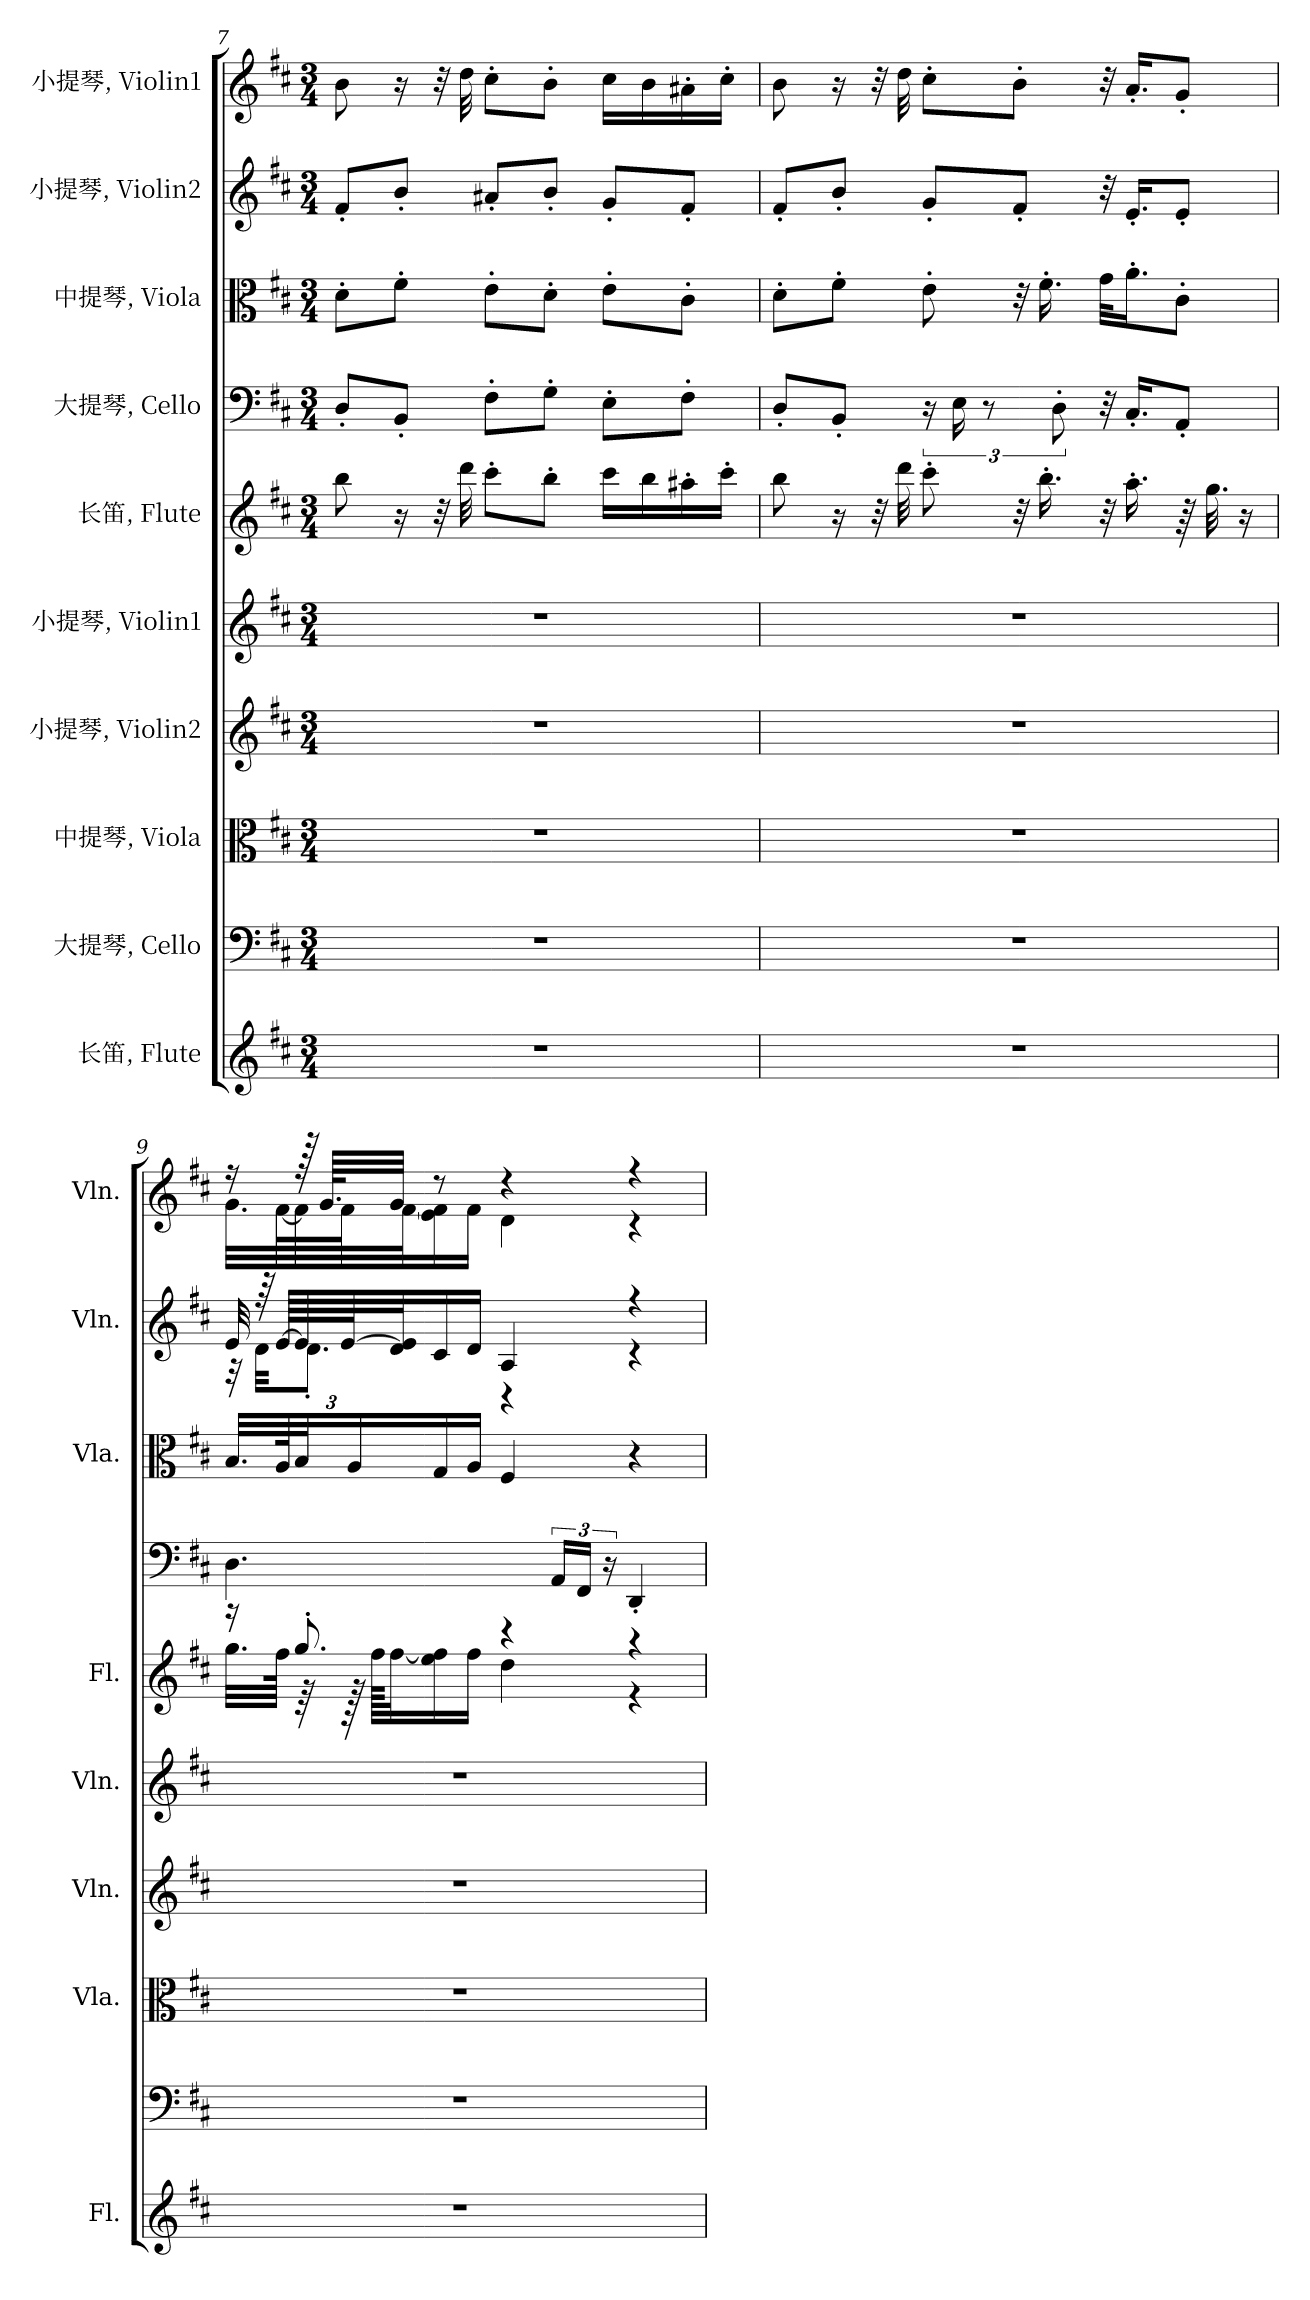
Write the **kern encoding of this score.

**kern	**kern	**kern	**kern	**kern	**kern	**kern	**kern	**kern	**kern
*part10	*part9	*part8	*part7	*part6	*part5	*part4	*part3	*part2	*part1
*staff10	*staff9	*staff8	*staff7	*staff6	*staff5	*staff4	*staff3	*staff2	*staff1
*I"长笛, Flute	*I"大提琴, Cello	*I"中提琴, Viola	*I"小提琴, Violin2	*I"小提琴, Violin1	*I"长笛, Flute	*I"大提琴, Cello	*I"中提琴, Viola	*I"小提琴, Violin2	*I"小提琴, Violin1
*I'Fl.	*	*I'Vla.	*I'Vln.	*I'Vln.	*I'Fl.	*	*I'Vla.	*I'Vln.	*I'Vln.
*clefG2	*clefF4	*clefC3	*clefG2	*clefG2	*clefG2	*clefF4	*clefC3	*clefG2	*clefG2
*k[f#c#]	*k[f#c#]	*k[f#c#]	*k[f#c#]	*k[f#c#]	*k[f#c#]	*k[f#c#]	*k[f#c#]	*k[f#c#]	*k[f#c#]
*M3/4	*M3/4	*M3/4	*M3/4	*M3/4	*M3/4	*M3/4	*M3/4	*M3/4	*M3/4
=7	=7	=7	=7	=7	=7	=7	=7	=7	=7
2.r	2.r	2.r	2.r	2.r	8bb\	8D'/L	8d'\L	8f#'/L	8b\
.	.	.	.	.	16r	8BB'/J	8f#'\J	8b'/J	16r
.	.	.	.	.	32r	.	.	.	32r
.	.	.	.	.	32ddd\	.	.	.	32dd\
.	.	.	.	.	8ccc#'\L	8F#'\L	8e'\L	8a#X'/L	8cc#'\L
.	.	.	.	.	8bb'\J	8G'\J	8d'\J	8b'/J	8b'\J
.	.	.	.	.	16ccc#\LL	8E'\L	8e'\L	8g'/L	16cc#\LL
.	.	.	.	.	16bb\	.	.	.	16b\
.	.	.	.	.	16aa#X'\	8F#'\J	8c#'\J	8f#'/J	16a#X'\
.	.	.	.	.	16ccc#'\JJ	.	.	.	16cc#'\JJ
!!LO:PB:g=z
=8	=8	=8	=8	=8	=8	=8	=8	=8	=8
2.r	2.r	2.r	2.r	2.r	8bb\	8D'/L	8d'\L	8f#'/L	8b\
.	.	.	.	.	16r	8BB'/J	8f#'\J	8b'/J	16r
.	.	.	.	.	32r	.	.	.	32r
.	.	.	.	.	32ddd\	.	.	.	32dd\
.	.	.	.	.	8ccc#'\	24r	8e'\	8g'/L	8cc#'\L
.	.	.	.	.	.	24E\	.	.	.
.	.	.	.	.	.	12r	.	.	.
.	.	.	.	.	32r	.	32r	8f#'/J	8b'\J
.	.	.	.	.	16.bb'\	.	16.f#'\	.	.
.	.	.	.	.	.	12D'\	.	.	.
.	.	.	.	.	32r	32r	32g\KLL	32r	32r
.	.	.	.	.	16.aa'\	16.C#'/KL	16.a'\J	16.e'/KL	16.a'/KL
.	.	.	.	.	64r	8AA'/J	8c#'\J	8e'/J	8g'/J
.	.	.	.	.	32.gg\	.	.	.	.
.	.	.	.	.	16r	.	.	.	.
=9	=9	=9	=9	=9	=9	=9	=9	=9	=9
*	*	*	*	*	*^	*	*	*^	*^
2.r	2.r	2.r	2.r	2.r	16r	32.gg\LLL	4.D\	32.B/LLL	32e/	32r	16r	32.g\LLL
.	.	.	.	.	.	.	.	.	64r	32d\KKL	.	.
.	.	.	.	.	.	64ff#\JJJk	.	64A/K	[64e/LLLL	.	.	[64f#\L
*	*	*	*	*	*	*	*	*Xbrackettup	*	*	*	*
.	.	.	.	.	8.gg'/	64r	.	48B/J	64e/]	8.d'\J	128r	64f#\]
.	.	.	.	.	.	.	.	.	.	.	64.g/KLLL	.
.	.	.	.	.	.	128r	.	.	[64e/J	.	.	64f#\J
.	.	.	.	.	.	.	.	24A/	.	.	.	.
.	.	.	.	.	.	128ff#\KKLLL	.	.	.	.	.	.
.	.	.	.	.	.	[32ff#\J	.	.	32d/ 32e/]J	.	32g/JJJ	[32f#\J
.	.	.	.	.	.	16ee\ 16ff#\]	.	16G/	16c#/	.	8r	16e\ 16f#\]
.	.	.	.	.	.	16ff#\JJ	.	16A/JJ	16d/JJ	.	.	16f#\JJ
.	.	.	.	.	4r	4dd\	.	4F#/	4A/	4r	4r	4d\
.	.	.	.	.	.	.	24AA/LL	.	.	.	.	.
.	.	.	.	.	.	.	24FF#/JJ	.	.	.	.	.
.	.	.	.	.	.	.	24r	.	.	.	.	.
.	.	.	.	.	4r	4r	4DD'/	4r	4r	4r	4r	4r
*	*	*	*	*	*	*	*	*	*v	*v	*	*
*	*	*	*	*	*v	*v	*	*	*	*v	*v
=	=	=	=	=	=	=	=	=	=
*-	*-	*-	*-	*-	*-	*-	*-	*-	*-
